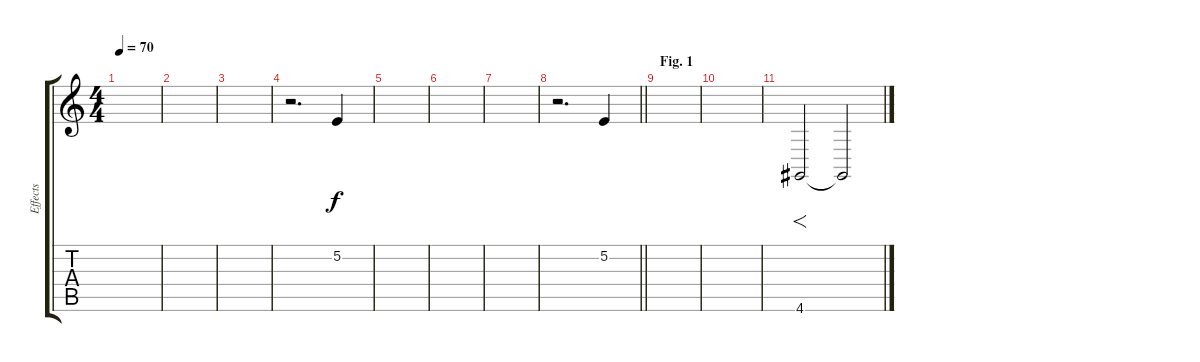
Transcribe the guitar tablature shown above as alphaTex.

\track ("Effects" "Effects") {instrument stringensemble1}
\staff {score tabs}
\tuning (E4 B3 G3 D3 A2 E2) {hide}
\ts (4 4)
\tempo 70
\clef g2
\ks c
|
|
|
r.2{d volume 6} 5.2.4{volume 12 instrument applause} |
|
|
|
\barLineRight lightlight
r.2{d volume 6} 5.2.4{volume 12 instrument applause} |
\section ("" "Fig. 1")
|
|
4.6.2{f instrument stringensemble1} 4.6{t}.2
